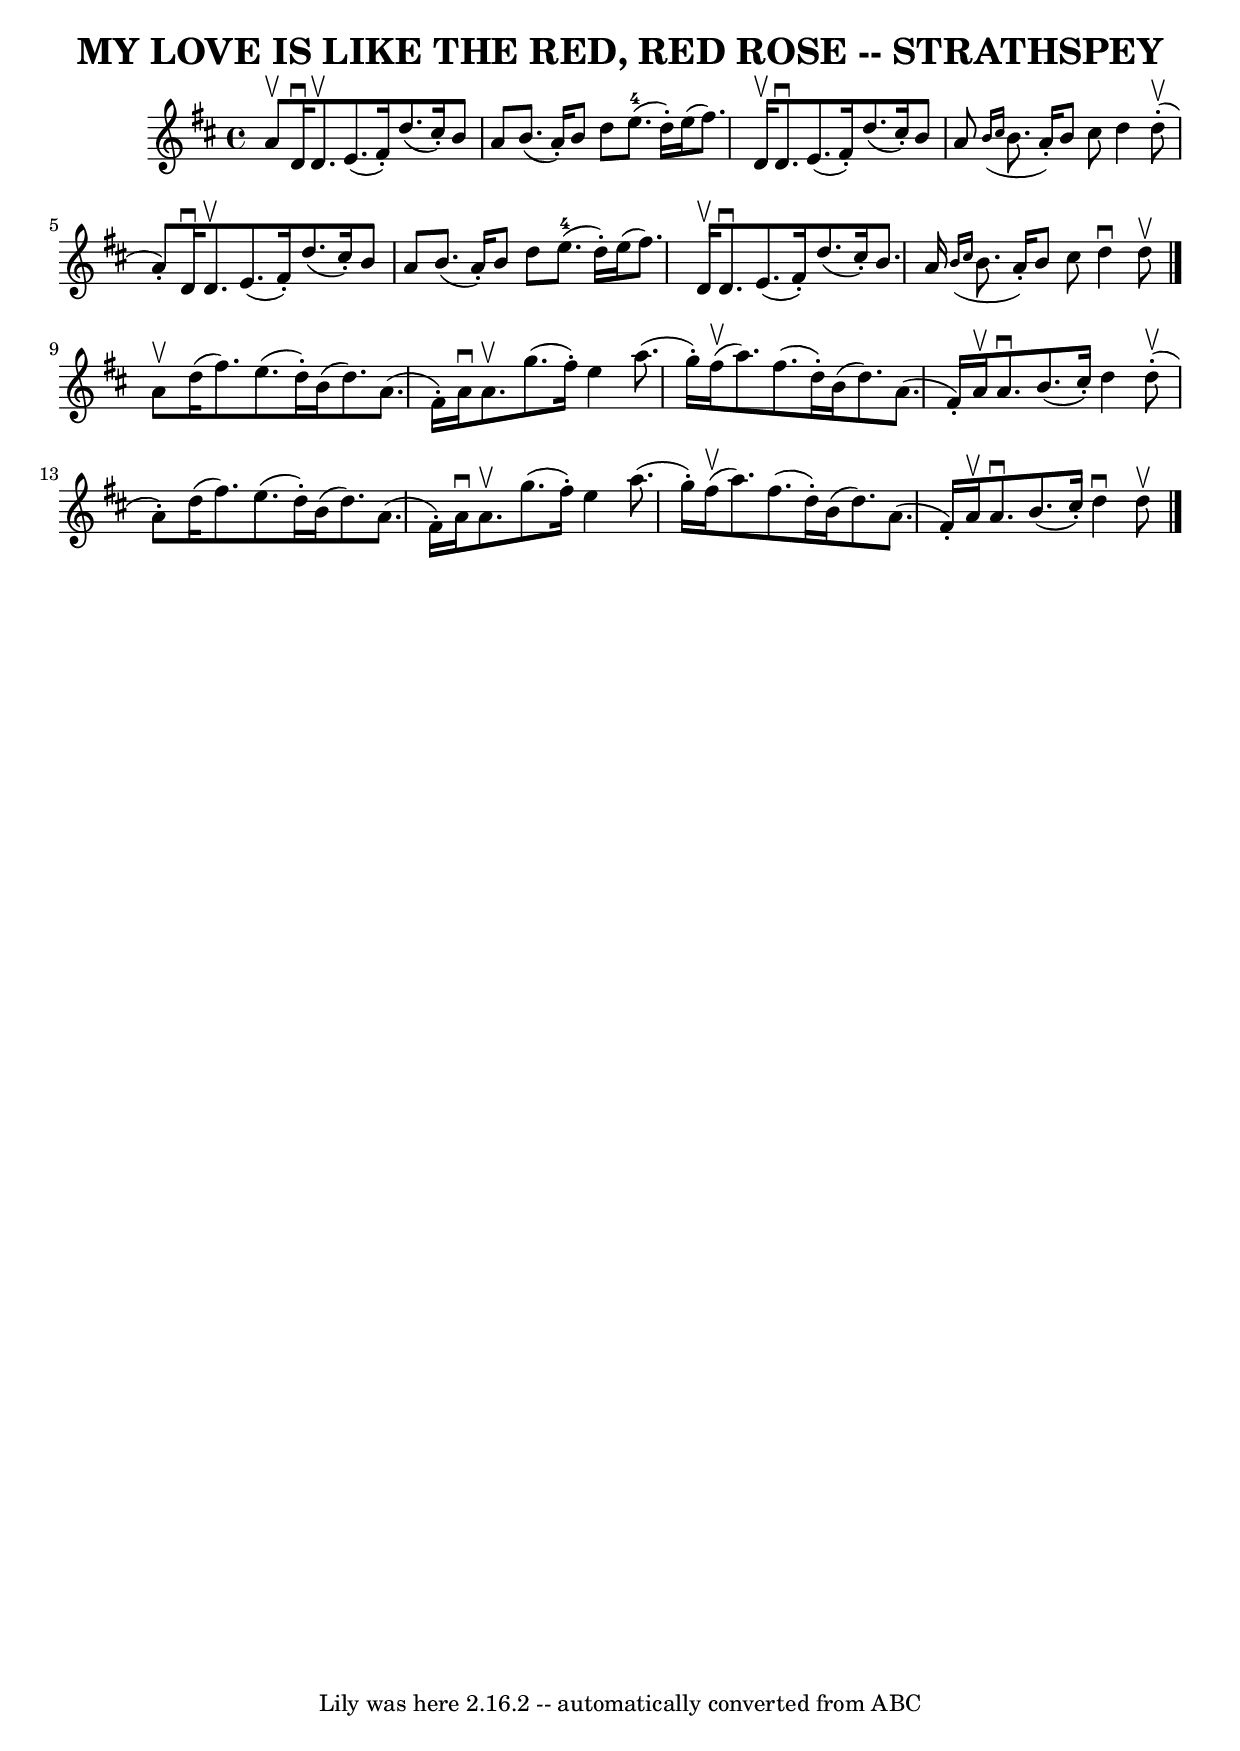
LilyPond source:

\version "2.16.2"
\include "Mammoth.ily"
\header {
  %% book = "Ryan's Mammoth Collection of Fiddle Tunes"
  crossRefNumber = "1"
  footnotes = ""
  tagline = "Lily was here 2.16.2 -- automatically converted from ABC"
  title = "MY LOVE IS LIKE THE RED, RED ROSE -- STRATHSPEY"

}
voicedefault =  {


  \override Staff.TimeSignature #'style = #'C
  \time 4/4 
  \key d \major
  a'8^\upbow       |
  d'16^\downbow d'8.^\upbow e'8. (fis'16-.) d''8. (cis''16-.) b'8 a'8    
  |
  b'8. (a'16-.) b'8 d''8 e''8.-4(d''16-.)   
  e''16 (fis''8.)       |
  d'16^\upbow d'8.^\downbow e'8. (
  fis'16-.) d''8. (cis''16-.) b'8 a'8    |
  \grace {    
    b'16 (cis''16  
  } b'8. a'16-.) b'8 cis''8 d''4 d''8 
  (^\upbow-. a'8-.)   |
  |
  d'16^\downbow d'8.^\upbow  
  e'8. (fis'16-.) d''8. (cis''16-.) b'8 a'8    |
  
  b'8. (a'16-.) b'8 d''8 e''8.-4(d''16-.) e''16 (
  fis''8.)       |
  d'16^\upbow d'8.^\downbow e'8. (fis'16-.-) d''8. (cis''16-.) b'8. a'16    |
  \grace { b'16 (
	   cis''16  
	 } b'8. a'16-.) b'8 cis''8 d''4^\downbow d''8^\upbow   \bar "|." a'8^\upbow       |
  d''16 (fis''8.)   
  e''8. (d''16-.) b'16 (d''8.) a'8. (fis'16-.)   |
  
  a'16^\downbow a'8.^\upbow g''8. (fis''16-.) e''4 a''8. (
  g''16-.)       |
  fis''16 (^\upbow a''8.) fis''8. (d''16-.) b'16 (d''8.) a'8. (fis'16-.)   |
  a'16^\upbow   
  a'8.^\downbow b'8. (cis''16-.) d''4 d''8 (^\upbow-. a'8-.) 
  |
  |
  d''16 (fis''8.) e''8. (d''16-.) b'16 
  (d''8.) a'8. (fis'16-.)   |
  a'16^\downbow a'8.^\upbow g''8. (fis''16-.) e''4 a''8. (g''16-.)       
  |
  fis''16 (^\upbow a''8.) fis''8. (d''16-.) b'16 (
  d''8.) a'8. (fis'16-.)   |
  a'16^\upbow a'8.^\downbow   
  b'8. (cis''16-.) d''4^\downbow d''8^\upbow   \bar "|."   

}

\score{
  <<

    \context Staff="default"
    {
      \voicedefault 
      
    }

  >>
  \layout {
    
  }
  \midi {
  }

}
